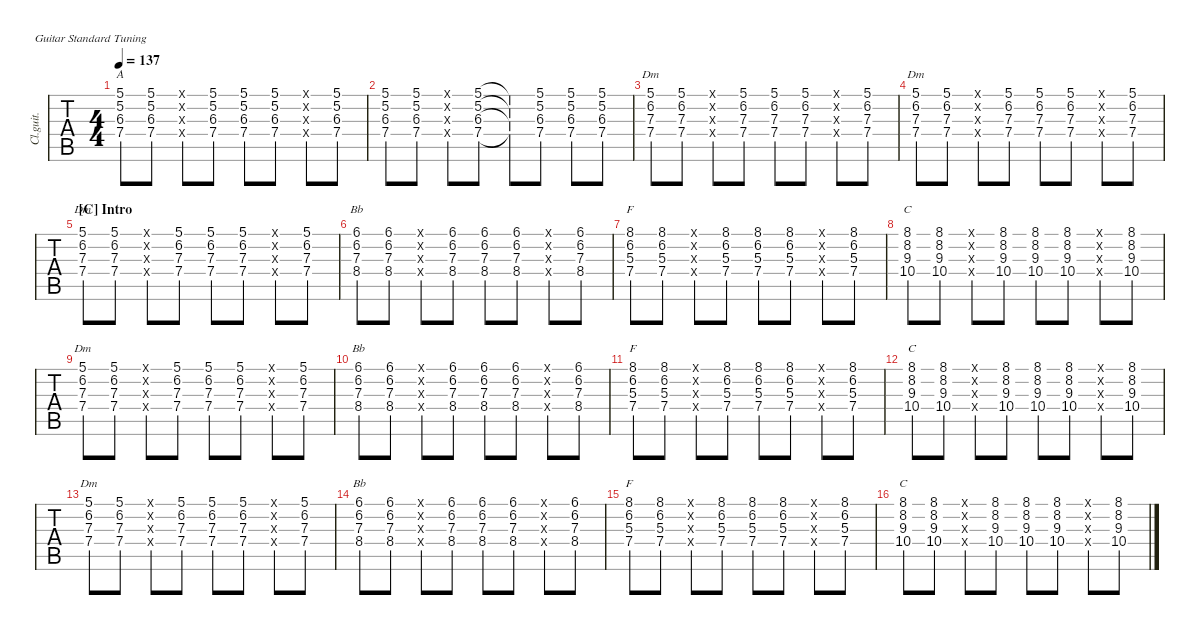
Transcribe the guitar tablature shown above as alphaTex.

\defaultSystemsLayout 4
\hideDynamics
\bracketExtendMode nobrackets
\track ("Guitar2" "Cl.guit.") {defaultSystemsLayout 4 instrument electricguitarclean}
\staff {tabs}
\tuning (E4 B3 G3 D3 A2 E2)
\chord ("Dm" 1 3 2 0 x x) {showdiagram false showfingering false}
\chord ("Bb" 1 3 3 3 1 x) {showdiagram false showfingering false barre 1}
\chord ("F" 1 1 2 3 3 1) {showdiagram false showfingering false barre (1 1)}
\chord ("C" 0 1 0 2 3 0) {showdiagram false showfingering false}
\chord ("Dm" 5 6 7 7 x x) {firstfret 5 showdiagram false showfingering false}
\chord ("A" 5 5 6 7 x x) {firstfret 5 showdiagram false showfingering false barre 5}
\ts (4 4)
\tempo 137
\clef g2
\ks f
(5.2{acc forcenatural} 7.4{acc forcenatural} 6.3{acc b} 5.1{acc forcenatural}).8{ch "A" dy mf} (5.2{acc forcenatural} 7.4{acc forcenatural} 6.3{acc b} 5.1{acc forcenatural}).8 (2.4{x acc forcenatural} 0.3{x acc forcenatural} 2.2{x acc b} 0.1{x acc forcenatural}).8 (5.2{acc forcenatural} 7.4{acc forcenatural} 6.3{acc b} 5.1{acc forcenatural}).8 (5.2{acc forcenatural} 7.4{acc forcenatural} 6.3{acc b} 5.1{acc forcenatural}).8 (5.2{acc forcenatural} 7.4{acc forcenatural} 6.3{acc b} 5.1{acc forcenatural}).8 (2.4{x acc forcenatural} 0.3{x acc forcenatural} 2.2{x acc b} 0.1{x acc forcenatural}).8 (5.2{acc forcenatural} 7.4{acc forcenatural} 6.3{acc b} 5.1{acc forcenatural}).8 |
(5.2{acc forcenatural} 7.4{acc forcenatural} 6.3{acc b} 5.1{acc forcenatural}).8 (5.2{acc forcenatural} 7.4{acc forcenatural} 6.3{acc b} 5.1{acc forcenatural}).8 (2.4{x acc forcenatural} 0.3{x acc forcenatural} 2.2{x acc b} 3.1{x acc forcenatural}).8 (5.2{acc forcenatural} 7.4{acc forcenatural} 6.3{acc b} 5.1{acc forcenatural}).8 (5.2{t acc forcenatural} 7.4{t acc forcenatural} 6.3{t acc b} 5.1{t acc forcenatural}).8 (5.2{acc forcenatural} 7.4{acc forcenatural} 6.3{acc b} 5.1{acc forcenatural}).8 (5.2{acc forcenatural} 7.4{acc forcenatural} 6.3{acc b} 5.1{acc forcenatural}).8 (5.2{acc forcenatural} 7.4{acc forcenatural} 6.3{acc b} 5.1{acc forcenatural}).8 |
(7.4{acc forcenatural} 7.3{acc forcenatural} 6.2{acc forcenatural} 5.1{acc forcenatural}).8{ch "Dm"} (7.4{acc forcenatural} 7.3{acc forcenatural} 6.2{acc forcenatural} 5.1{acc forcenatural}).8 (0.4{x acc forcenatural} 2.3{x acc forcenatural} 3.2{x acc forcenatural} 1.1{x acc forcenatural}).8 (7.4{acc forcenatural} 7.3{acc forcenatural} 6.2{acc forcenatural} 5.1{acc forcenatural}).8 (7.4{acc forcenatural} 7.3{acc forcenatural} 6.2{acc forcenatural} 5.1{acc forcenatural}).8 (7.4{acc forcenatural} 7.3{acc forcenatural} 6.2{acc forcenatural} 5.1{acc forcenatural}).8 (0.4{x acc forcenatural} 2.3{x acc forcenatural} 3.2{x acc forcenatural} 1.1{x acc forcenatural}).8 (7.4{acc forcenatural} 7.3{acc forcenatural} 6.2{acc forcenatural} 5.1{acc forcenatural}).8 |
(7.4{acc forcenatural} 7.3{acc forcenatural} 6.2{acc forcenatural} 5.1{acc forcenatural}).8{ch "Dm"} (7.4{acc forcenatural} 7.3{acc forcenatural} 6.2{acc forcenatural} 5.1{acc forcenatural}).8 (0.4{x acc forcenatural} 2.3{x acc forcenatural} 3.2{x acc forcenatural} 1.1{x acc forcenatural}).8 (7.4{acc forcenatural} 7.3{acc forcenatural} 6.2{acc forcenatural} 5.1{acc forcenatural}).8 (7.4{acc forcenatural} 7.3{acc forcenatural} 6.2{acc forcenatural} 5.1{acc forcenatural}).8 (7.4{acc forcenatural} 7.3{acc forcenatural} 6.2{acc forcenatural} 5.1{acc forcenatural}).8 (0.4{x acc forcenatural} 2.3{x acc forcenatural} 3.2{x acc forcenatural} 1.1{x acc forcenatural}).8 (7.4{acc forcenatural} 7.3{acc forcenatural} 6.2{acc forcenatural} 5.1{acc forcenatural}).8 |
\section ("C" "Intro")
(7.4{acc forcenatural} 7.3{acc forcenatural} 6.2{acc forcenatural} 5.1{acc forcenatural}).8{ch "Dm"} (7.4{acc forcenatural} 7.3{acc forcenatural} 6.2{acc forcenatural} 5.1{acc forcenatural}).8 (0.4{x acc forcenatural} 2.3{x acc forcenatural} 3.2{x acc forcenatural} 1.1{x acc forcenatural}).8 (7.4{acc forcenatural} 7.3{acc forcenatural} 6.2{acc forcenatural} 5.1{acc forcenatural}).8 (7.4{acc forcenatural} 7.3{acc forcenatural} 6.2{acc forcenatural} 5.1{acc forcenatural}).8 (7.4{acc forcenatural} 7.3{acc forcenatural} 6.2{acc forcenatural} 5.1{acc forcenatural}).8 (0.4{x acc forcenatural} 2.3{x acc forcenatural} 3.2{x acc forcenatural} 1.1{x acc forcenatural}).8 (7.4{acc forcenatural} 7.3{acc forcenatural} 6.2{acc forcenatural} 5.1{acc forcenatural}).8 |
(8.4{acc b} 7.3{acc forcenatural} 6.2{acc forcenatural} 6.1{acc b}).8{ch "Bb"} (8.4{acc b} 7.3{acc forcenatural} 6.2{acc forcenatural} 6.1{acc b}).8 (3.4{x acc forcenatural} 3.3{x acc b} 3.2{x acc forcenatural} 1.1{x acc forcenatural}).8 (8.4{acc b} 7.3{acc forcenatural} 6.2{acc forcenatural} 6.1{acc b}).8 (8.4{acc b} 7.3{acc forcenatural} 6.2{acc forcenatural} 6.1{acc b}).8 (8.4{acc b} 7.3{acc forcenatural} 6.2{acc forcenatural} 6.1{acc b}).8 (3.4{x acc forcenatural} 3.3{x acc b} 3.2{x acc forcenatural} 1.1{x acc forcenatural}).8 (8.4{acc b} 7.3{acc forcenatural} 6.2{acc forcenatural} 6.1{acc b}).8 |
(7.4{acc forcenatural} 5.3{acc forcenatural} 6.2{acc forcenatural} 8.1{acc forcenatural}).8{ch "F"} (7.4{acc forcenatural} 5.3{acc forcenatural} 6.2{acc forcenatural} 8.1{acc forcenatural}).8 (3.4{x acc forcenatural} 2.3{x acc forcenatural} 1.2{x acc forcenatural} 1.1{x acc forcenatural}).8 (7.4{acc forcenatural} 5.3{acc forcenatural} 6.2{acc forcenatural} 8.1{acc forcenatural}).8 (7.4{acc forcenatural} 5.3{acc forcenatural} 6.2{acc forcenatural} 8.1{acc forcenatural}).8 (7.4{acc forcenatural} 5.3{acc forcenatural} 6.2{acc forcenatural} 8.1{acc forcenatural}).8 (3.4{x acc forcenatural} 2.3{x acc forcenatural} 1.2{x acc forcenatural} 1.1{x acc forcenatural}).8 (7.4{acc forcenatural} 5.3{acc forcenatural} 6.2{acc forcenatural} 8.1{acc forcenatural}).8 |
(10.4{acc forcenatural} 9.3{acc forcenatural} 8.2{acc forcenatural} 8.1{acc forcenatural}).8{ch "C"} (10.4{acc forcenatural} 9.3{acc forcenatural} 8.2{acc forcenatural} 8.1{acc forcenatural}).8 (2.4{x acc forcenatural} 0.3{x acc forcenatural} 1.2{x acc forcenatural} 0.1{x acc forcenatural}).8 (10.4{acc forcenatural} 9.3{acc forcenatural} 8.2{acc forcenatural} 8.1{acc forcenatural}).8 (10.4{acc forcenatural} 9.3{acc forcenatural} 8.2{acc forcenatural} 8.1{acc forcenatural}).8 (10.4{acc forcenatural} 9.3{acc forcenatural} 8.2{acc forcenatural} 8.1{acc forcenatural}).8 (2.4{x acc forcenatural} 0.3{x acc forcenatural} 1.2{x acc forcenatural} 0.1{x acc forcenatural}).8 (10.4{acc forcenatural} 9.3{acc forcenatural} 8.2{acc forcenatural} 8.1{acc forcenatural}).8 |
(7.4{acc forcenatural} 7.3{acc forcenatural} 6.2{acc forcenatural} 5.1{acc forcenatural}).8{ch "Dm"} (7.4{acc forcenatural} 7.3{acc forcenatural} 6.2{acc forcenatural} 5.1{acc forcenatural}).8 (0.4{x acc forcenatural} 2.3{x acc forcenatural} 3.2{x acc forcenatural} 1.1{x acc forcenatural}).8 (7.4{acc forcenatural} 7.3{acc forcenatural} 6.2{acc forcenatural} 5.1{acc forcenatural}).8 (7.4{acc forcenatural} 7.3{acc forcenatural} 6.2{acc forcenatural} 5.1{acc forcenatural}).8 (7.4{acc forcenatural} 7.3{acc forcenatural} 6.2{acc forcenatural} 5.1{acc forcenatural}).8 (0.4{x acc forcenatural} 2.3{x acc forcenatural} 3.2{x acc forcenatural} 1.1{x acc forcenatural}).8 (7.4{acc forcenatural} 7.3{acc forcenatural} 6.2{acc forcenatural} 5.1{acc forcenatural}).8 |
(8.4{acc b} 7.3{acc forcenatural} 6.2{acc forcenatural} 6.1{acc b}).8{ch "Bb"} (8.4{acc b} 7.3{acc forcenatural} 6.2{acc forcenatural} 6.1{acc b}).8 (3.4{x acc forcenatural} 3.3{x acc b} 3.2{x acc forcenatural} 1.1{x acc forcenatural}).8 (8.4{acc b} 7.3{acc forcenatural} 6.2{acc forcenatural} 6.1{acc b}).8 (8.4{acc b} 7.3{acc forcenatural} 6.2{acc forcenatural} 6.1{acc b}).8 (8.4{acc b} 7.3{acc forcenatural} 6.2{acc forcenatural} 6.1{acc b}).8 (3.4{x acc forcenatural} 3.3{x acc b} 3.2{x acc forcenatural} 1.1{x acc forcenatural}).8 (8.4{acc b} 7.3{acc forcenatural} 6.2{acc forcenatural} 6.1{acc b}).8 |
(7.4{acc forcenatural} 5.3{acc forcenatural} 6.2{acc forcenatural} 8.1{acc forcenatural}).8{ch "F"} (7.4{acc forcenatural} 5.3{acc forcenatural} 6.2{acc forcenatural} 8.1{acc forcenatural}).8 (3.4{x acc forcenatural} 2.3{x acc forcenatural} 1.2{x acc forcenatural} 1.1{x acc forcenatural}).8 (7.4{acc forcenatural} 5.3{acc forcenatural} 6.2{acc forcenatural} 8.1{acc forcenatural}).8 (7.4{acc forcenatural} 5.3{acc forcenatural} 6.2{acc forcenatural} 8.1{acc forcenatural}).8 (7.4{acc forcenatural} 5.3{acc forcenatural} 6.2{acc forcenatural} 8.1{acc forcenatural}).8 (3.4{x acc forcenatural} 2.3{x acc forcenatural} 1.2{x acc forcenatural} 1.1{x acc forcenatural}).8 (7.4{acc forcenatural} 5.3{acc forcenatural} 6.2{acc forcenatural} 8.1{acc forcenatural}).8 |
(10.4{acc forcenatural} 9.3{acc forcenatural} 8.2{acc forcenatural} 8.1{acc forcenatural}).8{ch "C"} (10.4{acc forcenatural} 9.3{acc forcenatural} 8.2{acc forcenatural} 8.1{acc forcenatural}).8 (2.4{x acc forcenatural} 0.3{x acc forcenatural} 1.2{x acc forcenatural} 0.1{x acc forcenatural}).8 (10.4{acc forcenatural} 9.3{acc forcenatural} 8.2{acc forcenatural} 8.1{acc forcenatural}).8 (10.4{acc forcenatural} 9.3{acc forcenatural} 8.2{acc forcenatural} 8.1{acc forcenatural}).8 (10.4{acc forcenatural} 9.3{acc forcenatural} 8.2{acc forcenatural} 8.1{acc forcenatural}).8 (2.4{x acc forcenatural} 0.3{x acc forcenatural} 1.2{x acc forcenatural} 0.1{x acc forcenatural}).8 (10.4{acc forcenatural} 9.3{acc forcenatural} 8.2{acc forcenatural} 8.1{acc forcenatural}).8 |
(7.4{acc forcenatural} 7.3{acc forcenatural} 6.2{acc forcenatural} 5.1{acc forcenatural}).8{ch "Dm"} (7.4{acc forcenatural} 7.3{acc forcenatural} 6.2{acc forcenatural} 5.1{acc forcenatural}).8 (0.4{x acc forcenatural} 2.3{x acc forcenatural} 3.2{x acc forcenatural} 1.1{x acc forcenatural}).8 (7.4{acc forcenatural} 7.3{acc forcenatural} 6.2{acc forcenatural} 5.1{acc forcenatural}).8 (7.4{acc forcenatural} 7.3{acc forcenatural} 6.2{acc forcenatural} 5.1{acc forcenatural}).8 (7.4{acc forcenatural} 7.3{acc forcenatural} 6.2{acc forcenatural} 5.1{acc forcenatural}).8 (0.4{x acc forcenatural} 2.3{x acc forcenatural} 3.2{x acc forcenatural} 1.1{x acc forcenatural}).8 (7.4{acc forcenatural} 7.3{acc forcenatural} 6.2{acc forcenatural} 5.1{acc forcenatural}).8 |
(8.4{acc b} 7.3{acc forcenatural} 6.2{acc forcenatural} 6.1{acc b}).8{ch "Bb"} (8.4{acc b} 7.3{acc forcenatural} 6.2{acc forcenatural} 6.1{acc b}).8 (3.4{x acc forcenatural} 3.3{x acc b} 3.2{x acc forcenatural} 1.1{x acc forcenatural}).8 (8.4{acc b} 7.3{acc forcenatural} 6.2{acc forcenatural} 6.1{acc b}).8 (8.4{acc b} 7.3{acc forcenatural} 6.2{acc forcenatural} 6.1{acc b}).8 (8.4{acc b} 7.3{acc forcenatural} 6.2{acc forcenatural} 6.1{acc b}).8 (3.4{x acc forcenatural} 3.3{x acc b} 3.2{x acc forcenatural} 1.1{x acc forcenatural}).8 (8.4{acc b} 7.3{acc forcenatural} 6.2{acc forcenatural} 6.1{acc b}).8 |
(7.4{acc forcenatural} 5.3{acc forcenatural} 6.2{acc forcenatural} 8.1{acc forcenatural}).8{ch "F"} (7.4{acc forcenatural} 5.3{acc forcenatural} 6.2{acc forcenatural} 8.1{acc forcenatural}).8 (3.4{x acc forcenatural} 2.3{x acc forcenatural} 1.2{x acc forcenatural} 1.1{x acc forcenatural}).8 (7.4{acc forcenatural} 5.3{acc forcenatural} 6.2{acc forcenatural} 8.1{acc forcenatural}).8 (7.4{acc forcenatural} 5.3{acc forcenatural} 6.2{acc forcenatural} 8.1{acc forcenatural}).8 (7.4{acc forcenatural} 5.3{acc forcenatural} 6.2{acc forcenatural} 8.1{acc forcenatural}).8 (3.4{x acc forcenatural} 2.3{x acc forcenatural} 1.2{x acc forcenatural} 1.1{x acc forcenatural}).8 (7.4{acc forcenatural} 5.3{acc forcenatural} 6.2{acc forcenatural} 8.1{acc forcenatural}).8 |
(10.4{acc forcenatural} 9.3{acc forcenatural} 8.2{acc forcenatural} 8.1{acc forcenatural}).8{ch "C"} (10.4{acc forcenatural} 9.3{acc forcenatural} 8.2{acc forcenatural} 8.1{acc forcenatural}).8 (2.4{x acc forcenatural} 0.3{x acc forcenatural} 1.2{x acc forcenatural} 0.1{x acc forcenatural}).8 (10.4{acc forcenatural} 9.3{acc forcenatural} 8.2{acc forcenatural} 8.1{acc forcenatural}).8 (10.4{acc forcenatural} 9.3{acc forcenatural} 8.2{acc forcenatural} 8.1{acc forcenatural}).8 (10.4{acc forcenatural} 9.3{acc forcenatural} 8.2{acc forcenatural} 8.1{acc forcenatural}).8 (2.4{x acc forcenatural} 0.3{x acc forcenatural} 1.2{x acc forcenatural} 0.1{x acc forcenatural}).8 (10.4{acc forcenatural} 9.3{acc forcenatural} 8.2{acc forcenatural} 8.1{acc forcenatural}).8
